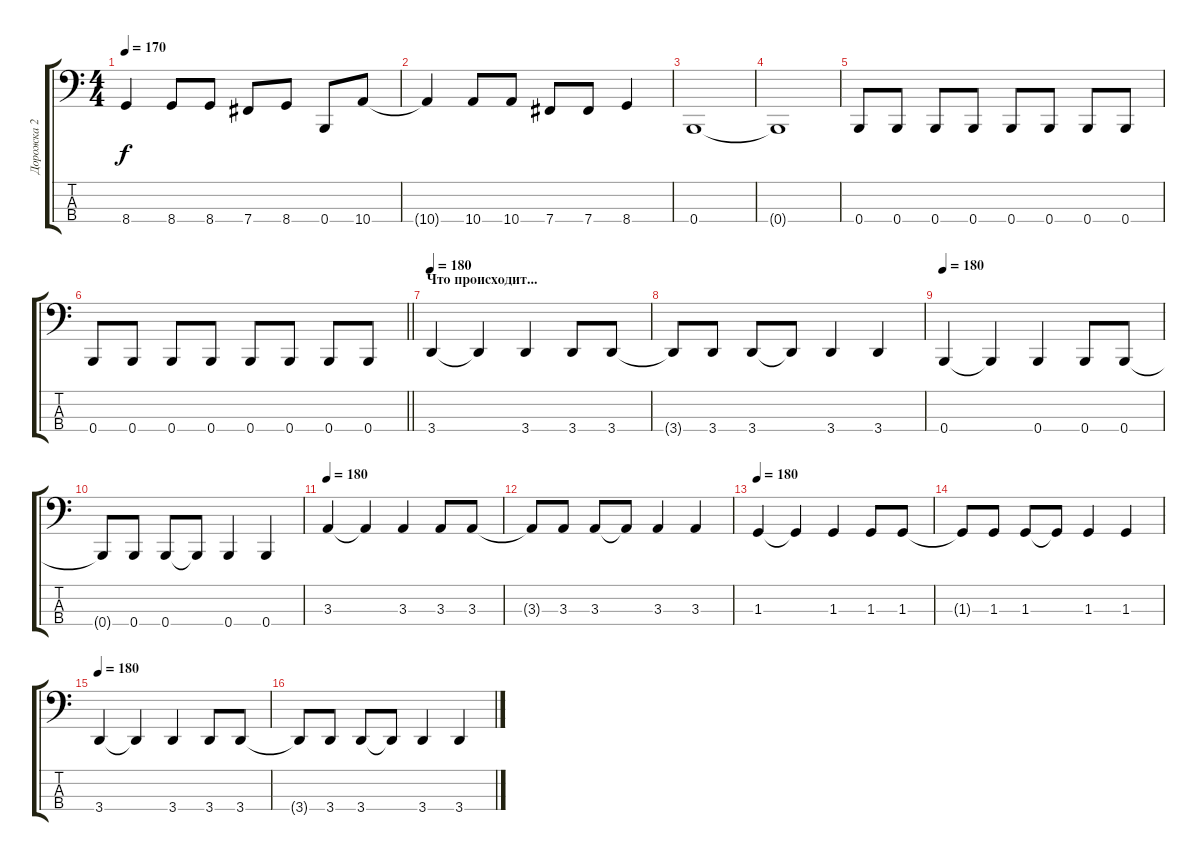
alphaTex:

\track ("Дорожка 2" "Дорожка 2") {instrument electricbasspick}
\staff {score tabs}
\tuning (E2 B1 Gb1 B0) {hide}
\ts (4 4)
\tempo 170
\clef f4
\ks c
8.4{t}.4{dy f} 8.4.8 8.4.8 7.4.8 8.4.8 0.4.8 10.4.8 |
10.4{t}.4 10.4.8 10.4.8 7.4.8 7.4.8 8.4.4 |
0.4.1 |
0.4{t}.1 |
0.4.8 0.4.8 0.4.8 0.4.8 0.4.8 0.4.8 0.4.8 0.4.8 |
\barLineRight lightlight
0.4.8 0.4.8 0.4.8 0.4.8 0.4.8 0.4.8 0.4.8 0.4.8 |
\section ("" "Что происходит...")
\tempo 180
3.4.4 3.4{t}.4 3.4.4 3.4.8 3.4.8 |
3.4{t}.8 3.4.8 3.4.8 3.4{t}.8 3.4.4 3.4.4 |
\tempo 180
0.4.4 0.4{t}.4 0.4.4 0.4.8 0.4.8 |
0.4{t}.8 0.4.8 0.4.8 0.4{t}.8 0.4.4 0.4.4 |
\tempo 180
3.3.4 3.3{t}.4 3.3.4 3.3.8 3.3.8 |
3.3{t}.8 3.3.8 3.3.8 3.3{t}.8 3.3.4 3.3.4 |
\tempo 180
1.3.4 1.3{t}.4 1.3.4 1.3.8 1.3.8 |
1.3{t}.8 1.3.8 1.3.8 1.3{t}.8 1.3.4 1.3.4 |
\tempo 180
3.4.4 3.4{t}.4 3.4.4 3.4.8 3.4.8 |
3.4{t}.8 3.4.8 3.4.8 3.4{t}.8 3.4.4 3.4.4
